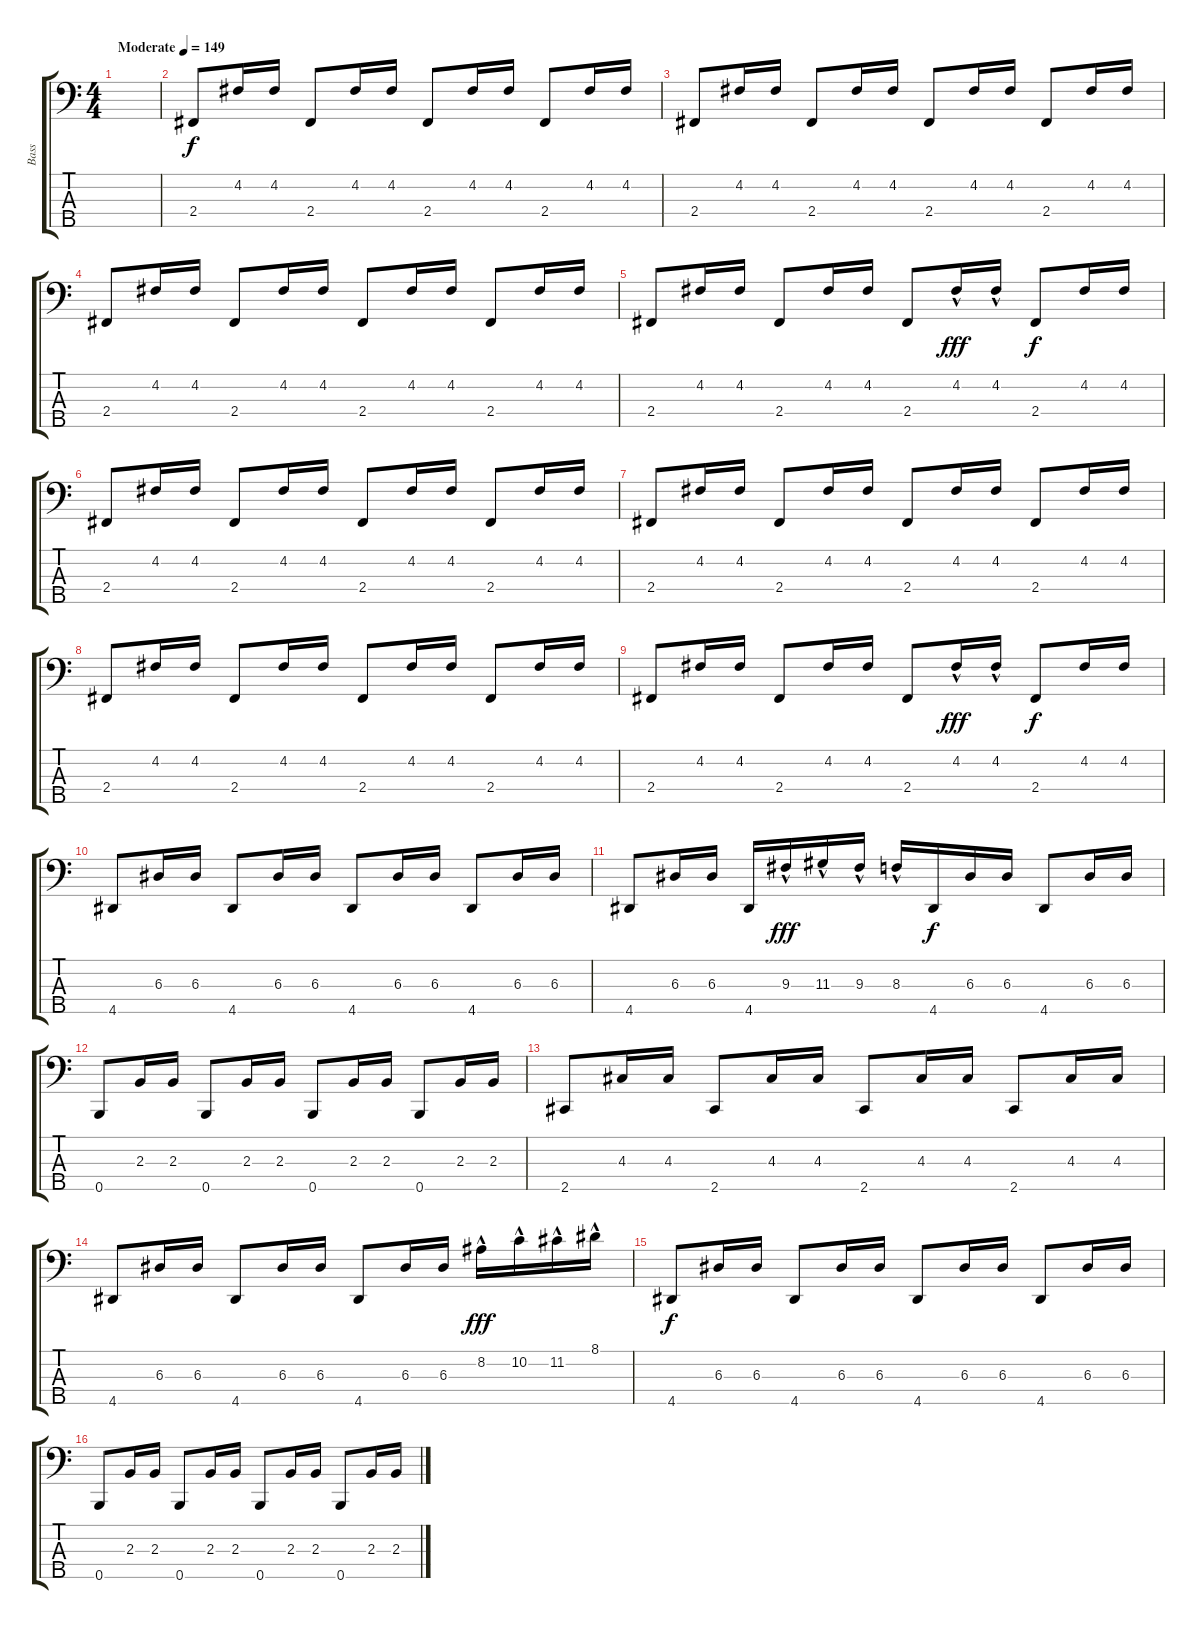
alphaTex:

\track ("Bass" "Bass") {instrument electricbasspick}
\staff {score tabs}
\tuning (G2 D2 A1 E1 B0) {hide}
\ts (4 4)
\tempo (149 "Moderate")
\clef f4
\ks c
|
2.4.8 4.2.16 4.2.16 2.4.8 4.2.16 4.2.16 2.4.8 4.2.16 4.2.16 2.4.8 4.2.16 4.2.16 |
2.4.8 4.2.16 4.2.16 2.4.8 4.2.16 4.2.16 2.4.8 4.2.16 4.2.16 2.4.8 4.2.16 4.2.16 |
2.4.8 4.2.16 4.2.16 2.4.8 4.2.16 4.2.16 2.4.8 4.2.16 4.2.16 2.4.8 4.2.16 4.2.16 |
2.4.8 4.2.16 4.2.16 2.4.8 4.2.16 4.2.16 2.4.8 4.2{hac}.16{dy fff} 4.2{hac}.16 2.4.8{dy f} 4.2.16 4.2.16 |
2.4.8 4.2.16 4.2.16 2.4.8 4.2.16 4.2.16 2.4.8 4.2.16 4.2.16 2.4.8 4.2.16 4.2.16 |
2.4.8 4.2.16 4.2.16 2.4.8 4.2.16 4.2.16 2.4.8 4.2.16 4.2.16 2.4.8 4.2.16 4.2.16 |
2.4.8 4.2.16 4.2.16 2.4.8 4.2.16 4.2.16 2.4.8 4.2.16 4.2.16 2.4.8 4.2.16 4.2.16 |
2.4.8 4.2.16 4.2.16 2.4.8 4.2.16 4.2.16 2.4.8 4.2{hac}.16{dy fff} 4.2{hac}.16 2.4.8{dy f} 4.2.16 4.2.16 |
4.5.8 6.3.16 6.3.16 4.5.8 6.3.16 6.3.16 4.5.8 6.3.16 6.3.16 4.5.8 6.3.16 6.3.16 |
4.5.8 6.3.16 6.3.16 4.5.16 9.3{hac}.16{dy fff} 11.3{hac}.16 9.3{hac}.16 8.3{hac}.16 4.5.16{dy f} 6.3.16 6.3.16 4.5.8 6.3.16 6.3.16 |
0.5.8 2.3.16 2.3.16 0.5.8 2.3.16 2.3.16 0.5.8 2.3.16 2.3.16 0.5.8 2.3.16 2.3.16 |
2.5.8 4.3.16 4.3.16 2.5.8 4.3.16 4.3.16 2.5.8 4.3.16 4.3.16 2.5.8 4.3.16 4.3.16 |
4.5.8 6.3.16 6.3.16 4.5.8 6.3.16 6.3.16 4.5.8 6.3.16 6.3.16 8.2{hac}.16{dy fff} 10.2{hac}.16 11.2{hac}.16 8.1{hac}.16 |
4.5.8{dy f} 6.3.16 6.3.16 4.5.8 6.3.16 6.3.16 4.5.8 6.3.16 6.3.16 4.5.8 6.3.16 6.3.16 |
0.5.8 2.3.16 2.3.16 0.5.8 2.3.16 2.3.16 0.5.8 2.3.16 2.3.16 0.5.8 2.3.16 2.3.16
